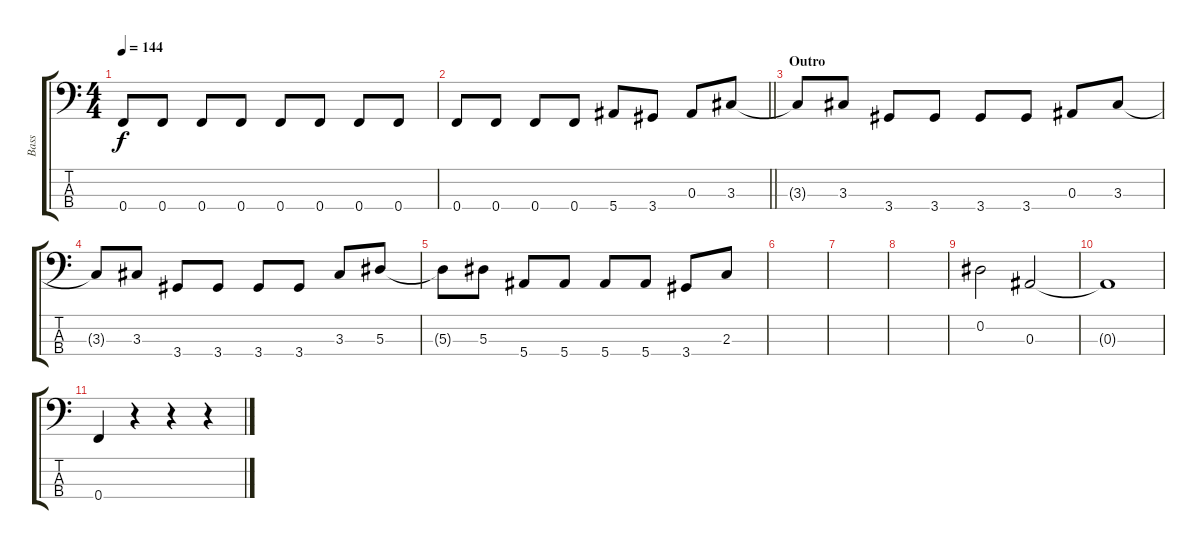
\track ("Bass" "Bass") {instrument electricbasspick}
\staff {score tabs}
\tuning (Ab2 Eb2 Bb1 F1) {hide}
\ts (4 4)
\tempo 144
\clef f4
\ks c
0.4.8{dy f} 0.4.8 0.4.8 0.4.8 0.4.8 0.4.8 0.4.8 0.4.8 |
\barLineRight lightlight
0.4.8 0.4.8 0.4.8 0.4.8 5.4.8 3.4.8 0.3.8 3.3.8 |
\section ("" "Outro")
3.3{t}.8 3.3.8 3.4.8 3.4.8 3.4.8 3.4.8 0.3.8 3.3.8 |
3.3{t}.8 3.3.8 3.4.8 3.4.8 3.4.8 3.4.8 3.3.8 5.3.8 |
5.3{t}.8 5.3.8 5.4.8 5.4.8 5.4.8 5.4.8 3.4.8 2.3.8 |
|
|
|
0.2.2 0.3.2 |
0.3{t}.1 |
0.4.4 r.4 r.4 r.4
